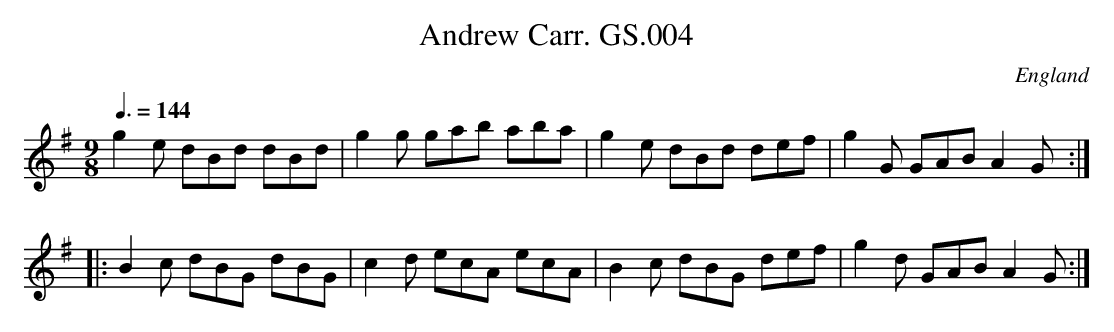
X:1
T:Andrew Carr. GS.004
M:9/8
L:1/8
Q:3/8=144
O:England
K:G major
g2e dBd dBd | g2g gab aba | g2e dBd def | g2G GAB A2 G :|!
|: B2c dBG dBG | c2 d ecA ecA | B2 c dBG def | g2 d GAB A2 G :|
